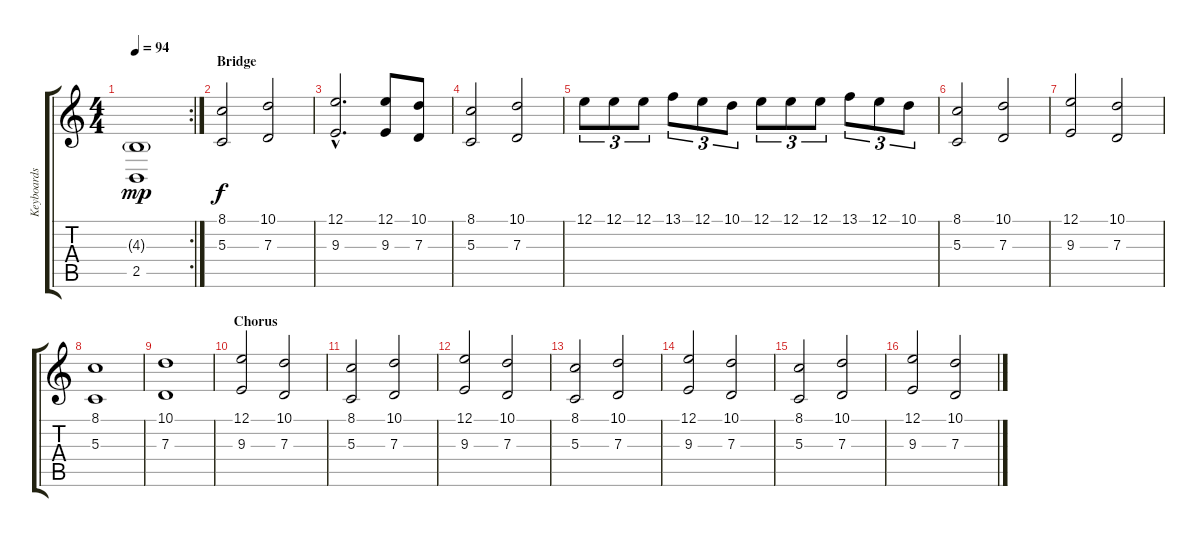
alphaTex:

\track ("Keyboards 1" "Keyboards ") {instrument stringensemble1}
\staff {score tabs}
\tuning (E4 B3 G3 D3 A2 E2) {hide}
\rc 2
\ts (4 4)
\tempo 94
\clef g2
\ks c
(4.3{g} 2.5).1{dy mp} |
\section ("" "Bridge")
(8.1 5.3).2{dy f} (10.1 7.3).2 |
(12.1{hac} 9.3{hac}).2{d} (12.1 9.3).8 (10.1 7.3).8 |
(8.1 5.3).2 (10.1 7.3).2 |
12.1.8{tu (3 2)} 12.1.8{tu (3 2)} 12.1.8{tu (3 2)} 13.1.8{tu (3 2)} 12.1.8{tu (3 2)} 10.1.8{tu (3 2)} 12.1.8{tu (3 2)} 12.1.8{tu (3 2)} 12.1.8{tu (3 2)} 13.1.8{tu (3 2)} 12.1.8{tu (3 2)} 10.1.8{tu (3 2)} |
(8.1 5.3).2 (10.1 7.3).2 |
(12.1 9.3).2 (10.1 7.3).2 |
(8.1 5.3).1 |
(10.1 7.3).1 |
\section ("" "Chorus")
(12.1 9.3).2 (10.1 7.3).2 |
(8.1 5.3).2 (10.1 7.3).2 |
(12.1 9.3).2 (10.1 7.3).2 |
(8.1 5.3).2 (10.1 7.3).2 |
(12.1 9.3).2 (10.1 7.3).2 |
(8.1 5.3).2 (10.1 7.3).2 |
(12.1 9.3).2 (10.1 7.3).2
